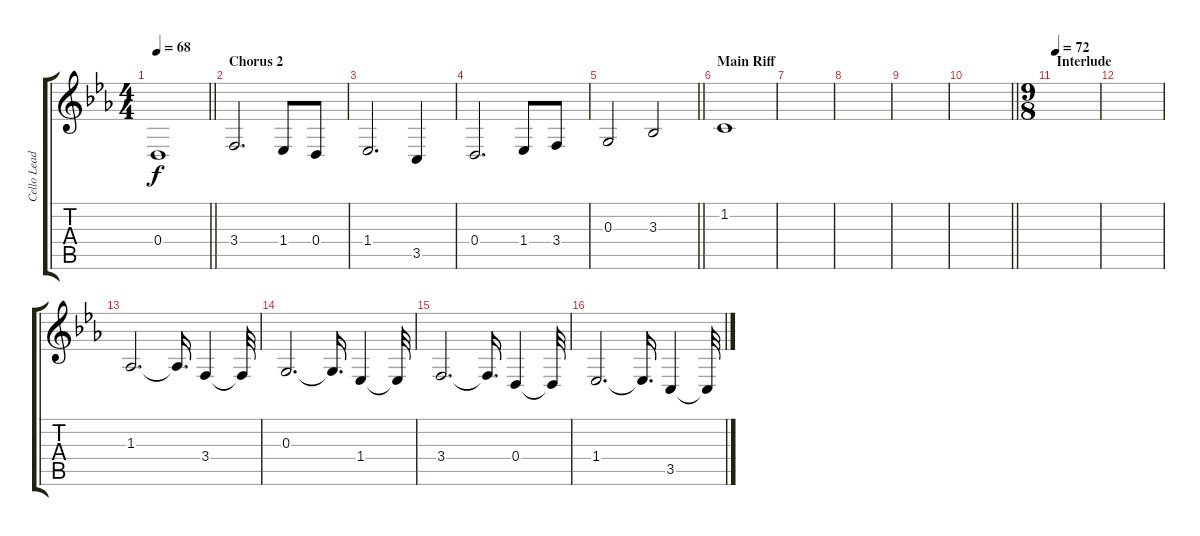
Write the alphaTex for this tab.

\track ("Cello Lead 2" "Cello Lead") {instrument cello}
\staff {score tabs}
\tuning (E4 B3 G3 D3 A2 E2) {hide}
\ts (4 4)
\tempo 68
\clef g2
\barLineRight lightlight
\ks eb
0.4.1{dy f} |
\section ("" "Chorus 2")
3.4.2{d} 1.4.8 0.4.8 |
1.4.2{d} 3.5.4 |
0.4.2{d} 1.4.8 3.4.8 |
\barLineRight lightlight
0.3.2 3.3.2 |
\section ("" "Main Riff")
1.2.1 |
|
|
|
\barLineRight lightlight
|
\ts (9 8)
\section ("" "Interlude")
\tempo 72
|
|
1.3.2{d instrument cello} 1.3{t}.16{d} 3.4.4 3.4{t}.32 |
0.3.2{d} 0.3{t}.16{d} 1.4.4 1.4{t}.32 |
3.4.2{d} 3.4{t}.16{d} 0.4.4 0.4{t}.32 |
1.4.2{d} 1.4{t}.16{d} 3.5.4 3.5{t}.32
